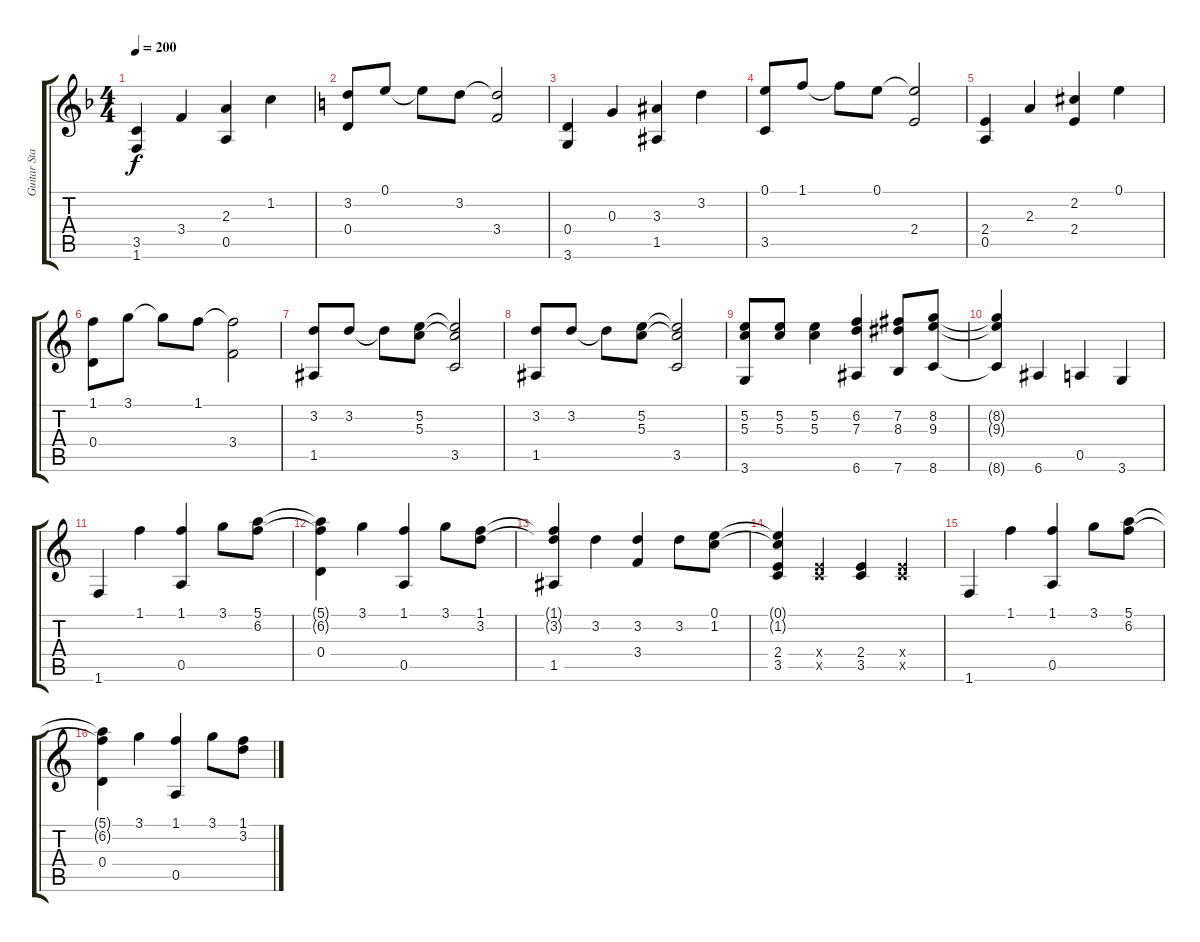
\track ("Guitar Standard" "Guitar Sta") {instrument acousticguitarsteel}
\staff {score tabs}
\tuning (E4 B3 G3 D3 A2 E2) {hide}
\ts (4 4)
\tempo 200
\clef g2
\ks f
(3.5 1.6).4{dy f instrument acousticguitarsteel} 3.4.4 (2.3 0.5).4 1.2.4 |
\ks c
(3.2 0.4).8 0.1.8 0.1{t}.8 3.2.8 (3.2{t} 3.4).2 |
(0.4 3.6).4 0.3.4 (3.3 1.5).4 3.2.4 |
(0.1 3.5).8 1.1.8 1.1{t}.8 0.1.8 (0.1{t} 2.4).2 |
(2.4 0.5).4 2.3.4 (2.2 2.4).4 0.1.4 |
(1.1 0.4).8 3.1.8 3.1{t}.8 1.1.8 (1.1{t} 3.4).2 |
(3.2 1.5).8 3.2.8 3.2{t}.8 (5.2 5.3).8 (5.2{t} 5.3{t} 3.5).2 |
(3.2 1.5).8 3.2.8 3.2{t}.8 (5.2 5.3).8 (5.2{t} 5.3{t} 3.5).2 |
(5.2 5.3 3.6).8 (5.2 5.3).8 (5.2 5.3).4 (6.2 7.3 6.6).4 (7.2 8.3 7.6).8 (8.2 9.3 8.6).8 |
(8.2{t} 9.3{t} 8.6{t}).4 6.6.4 0.5.4 3.6.4 |
1.6.4 1.1.4 (1.1 0.5).4 3.1.8 (5.1 6.2).8 |
(5.1{t} 6.2{t} 0.4).4 3.1.4 (1.1 0.5).4 3.1.8 (1.1 3.2).8 |
(1.1{t} 3.2{t} 1.5).4 3.2.4 (3.2 3.4).4 3.2.8 (0.1 1.2).8 |
(0.1{t} 1.2{t} 2.4 3.5).4 (2.4{x} 3.5{x}).4 (2.4 3.5).4 (2.4{x} 3.5{x}).4 |
1.6.4 1.1.4 (1.1 0.5).4 3.1.8 (5.1 6.2).8 |
(5.1{t} 6.2{t} 0.4).4 3.1.4 (1.1 0.5).4 3.1.8 (1.1 3.2).8
